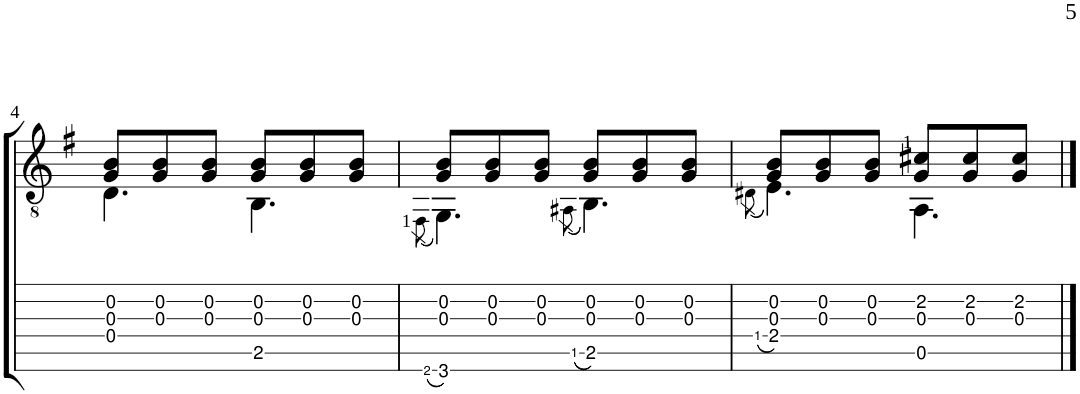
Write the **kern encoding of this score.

**kern	**kern
*part1	*part1
*staff2	*staff1
*I"Gtr	*
!!LO:PB:g=z
*	*clefGv2
*k[f#]	*k[f#]
*M6/8	*M6/8
=4	=4
*^	*^
8G\ 8B\L	4.D	8G/ 8B/L	4.D\
8G\ 8B\	.	8G/ 8B/	.
8G\ 8B\J	.	8G/ 8B/J	.
8G\ 8B\L	4.BB	8G/ 8B/L	4.BB\
8G\ 8B\	.	8G/ 8B/	.
8G\ 8B\J	.	8G/ 8B/J	.
=5	=5	=5	=5
.	qFF#	.	(8qFF#\
8G\ 8B\L	4.GG	8G/ 8B/L	4.GG\)
8G\ 8B\	.	8G/ 8B/	.
8G\ 8B\J	.	8G/ 8B/J	.
.	qAA#X	.	(8qAA#X\
8G\ 8B\L	4.BB	8G/ 8B/L	4.BB\)
8G\ 8B\	.	8G/ 8B/	.
8G\ 8B\J	.	8G/ 8B/J	.
=6	=6	=6	=6
.	qD#X	.	(8qD#X\
8G\ 8B\L	4.E	8G/ 8B/L	4.E\)
8G\ 8B\	.	8G/ 8B/	.
8G\ 8B\J	.	8G/ 8B/J	.
8G\ 8c#X\L	4.AA	8G/ 8c#X/L	4.AA\
8G\ 8c#\	.	8G/ 8c#/	.
8G\ 8c#\J	.	8G/ 8c#/J	.
*v	*v	*	*
*	*v	*v
==	==
*-	*-
